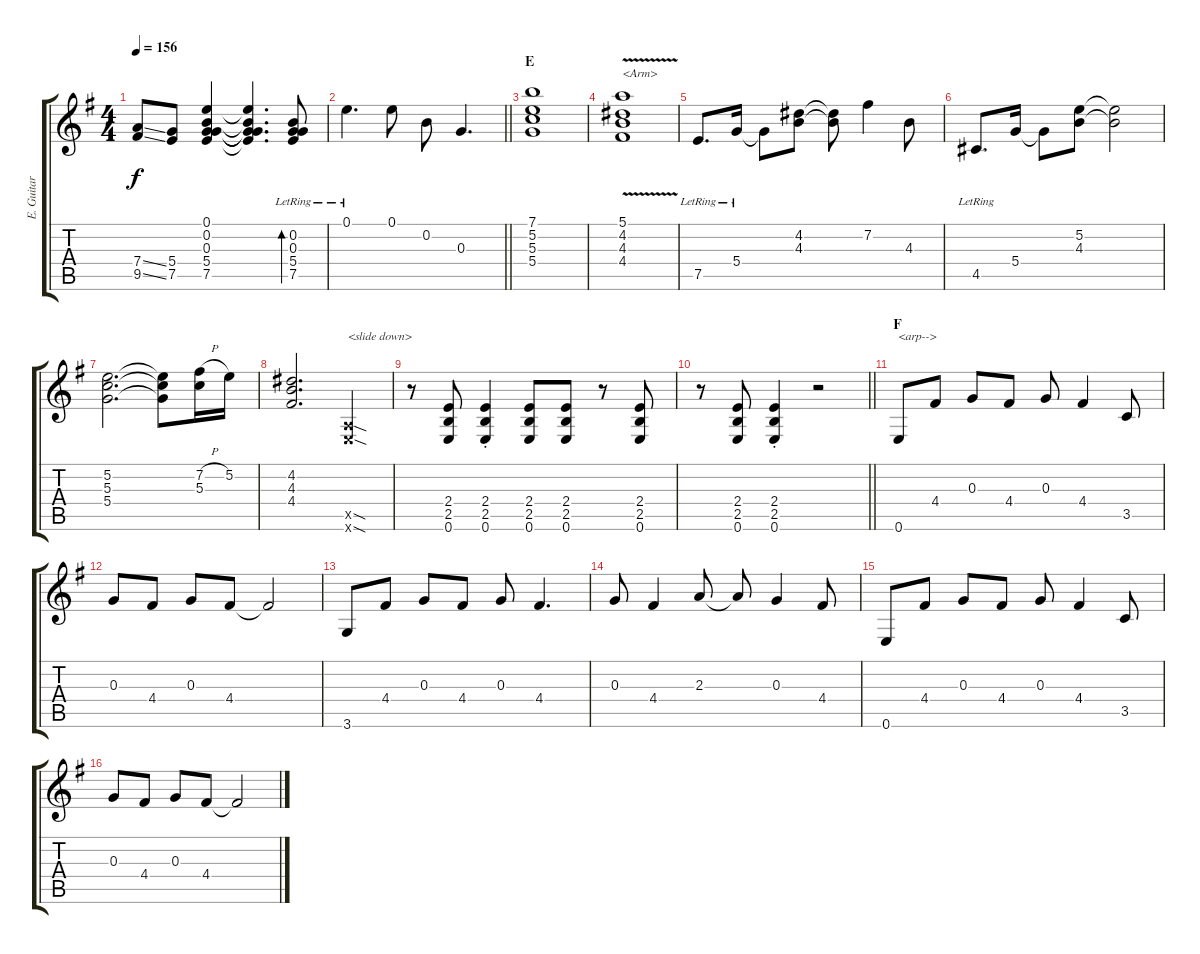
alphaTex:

\track ("E. Guitar III" "E. Guitar ") {instrument overdrivenguitar}
\staff {score tabs}
\tuning (E4 B3 G3 D3 A2 E2) {hide}
\ts (4 4)
\tempo 156
\clef g2
\ks g
(7.4{ss t} 9.5{ss t}).8{dy f} (5.4 7.5).8 (0.1 0.2 0.3 5.4 7.5).4 (0.1{t} 0.2{t} 0.3{t} 5.4{t} 7.5{t}).4{d} (0.2{lr} 0.3{lr} 5.4{lr} 7.5{lr}).8{bd 240} |
\barLineRight lightlight
0.1{lr}.4{d} 0.1.8 0.2.8 0.3.4{d} |
\section ("" "E")
(7.1 5.2 5.3 5.4).1 |
(5.1{v} 4.2{v} 4.3{v} 4.4{v}).1{txt "<Arm>"} |
7.5{lr}.8{d} 5.4{lr}.16 5.4{t}.8 (4.2 4.3).8 (4.2{t} 4.3{t}).8 7.2.4 4.3.8 |
4.5{lr}.8{d} 5.4.16 5.4{t}.8 (5.2 4.3).8 (5.2{t} 4.3{t}).2 |
(5.2 5.3 5.4).2{d} (5.2{t} 5.3{t} 5.4{t}).8 (7.2{h} 5.3).16 5.2.16 |
(4.2 4.3 4.4).2{d} (0.5{sod x} 0.6{sod x}).4{txt "<slide down>"} |
r.8 (2.4 2.5 0.6).8 (2.4{st} 2.5{st} 0.6{st}).4 (2.4 2.5 0.6).8 (2.4 2.5 0.6).8 r.8 (2.4 2.5 0.6).8 |
\barLineRight lightlight
r.8 (2.4 2.5 0.6).8 (2.4{st} 2.5{st} 0.6{st}).4 r.2 |
\section ("" "F")
0.6.8{txt "<arp-->"} 4.4.8 0.3.8 4.4.8 0.3.8 4.4.4 3.5.8 |
0.3.8 4.4.8 0.3.8 4.4.8 4.4{t}.2 |
3.6.8 4.4.8 0.3.8 4.4.8 0.3.8 4.4.4{d} |
0.3.8 4.4.4 2.3.8 2.3{t}.8 0.3.4 4.4.8 |
0.6.8 4.4.8 0.3.8 4.4.8 0.3.8 4.4.4 3.5.8 |
0.3.8 4.4.8 0.3.8 4.4.8 4.4{t}.2
